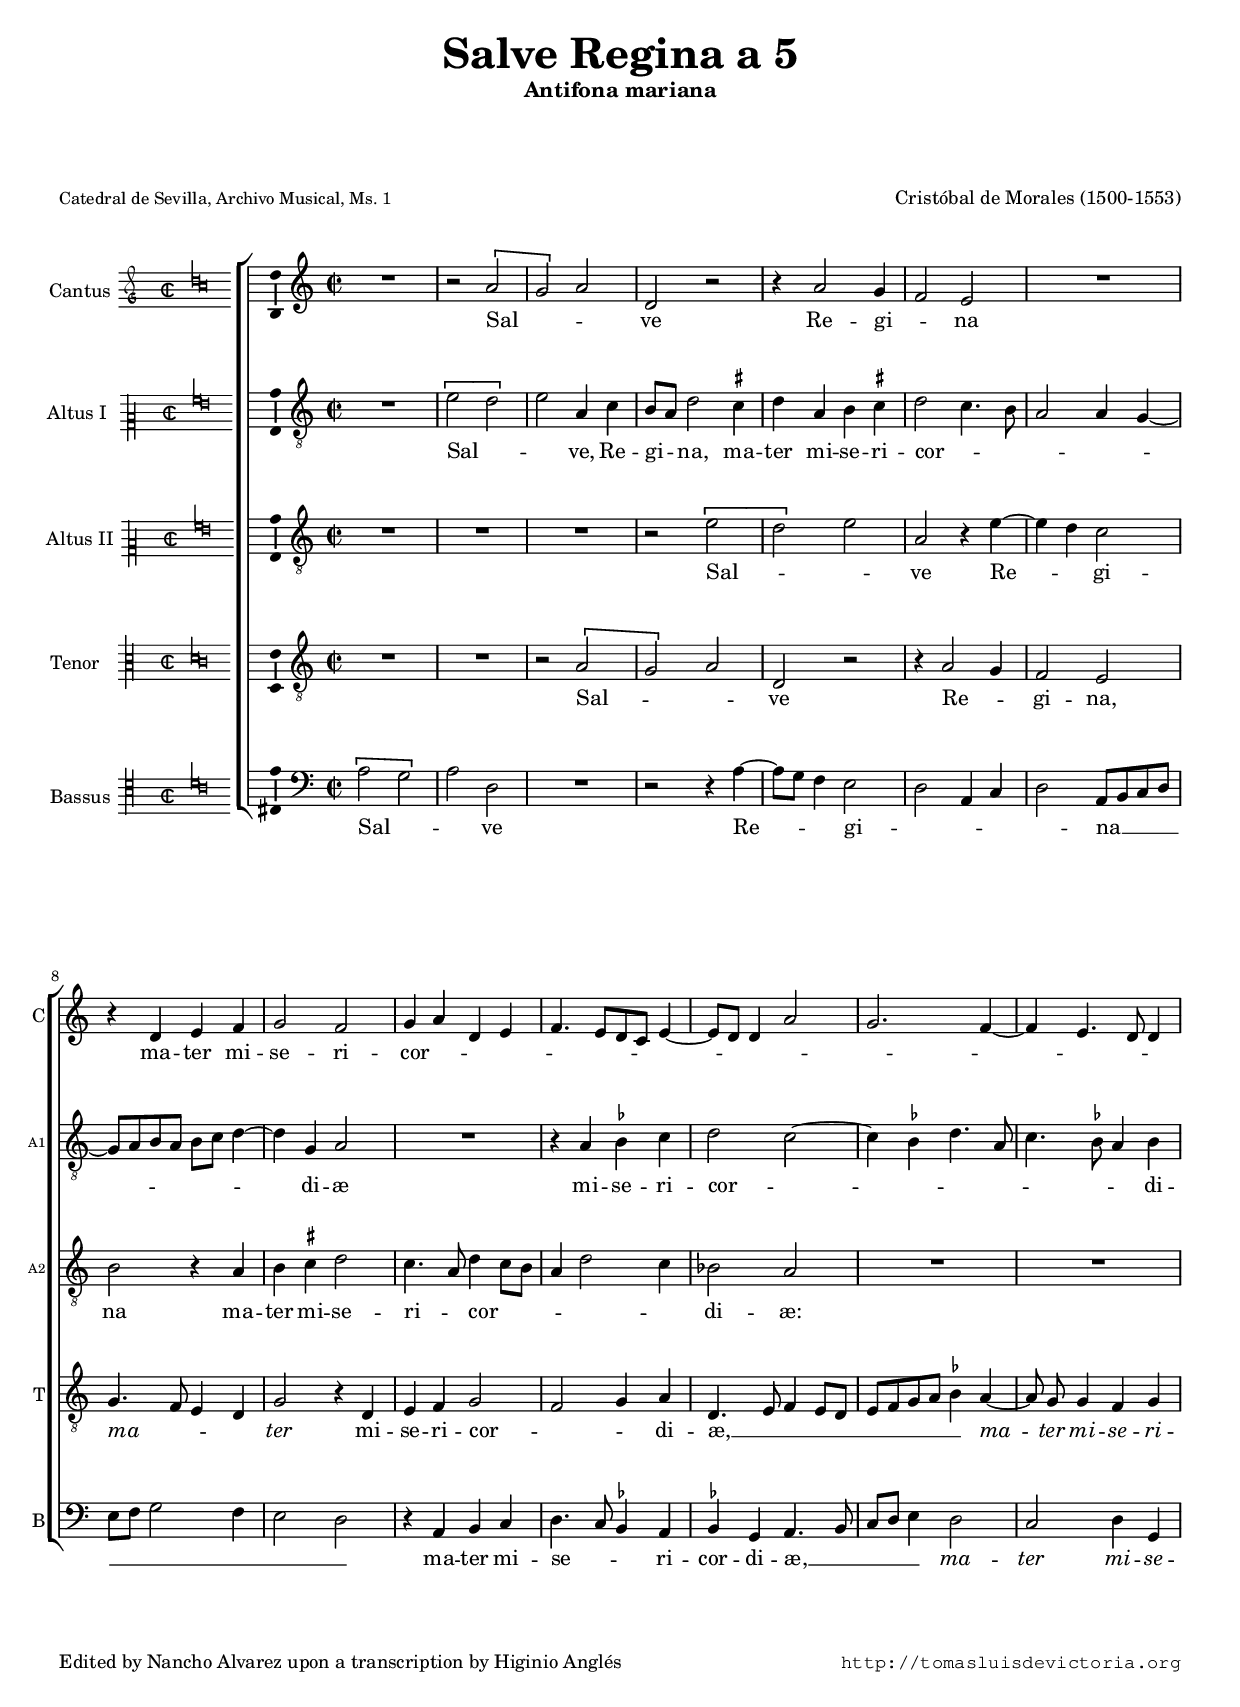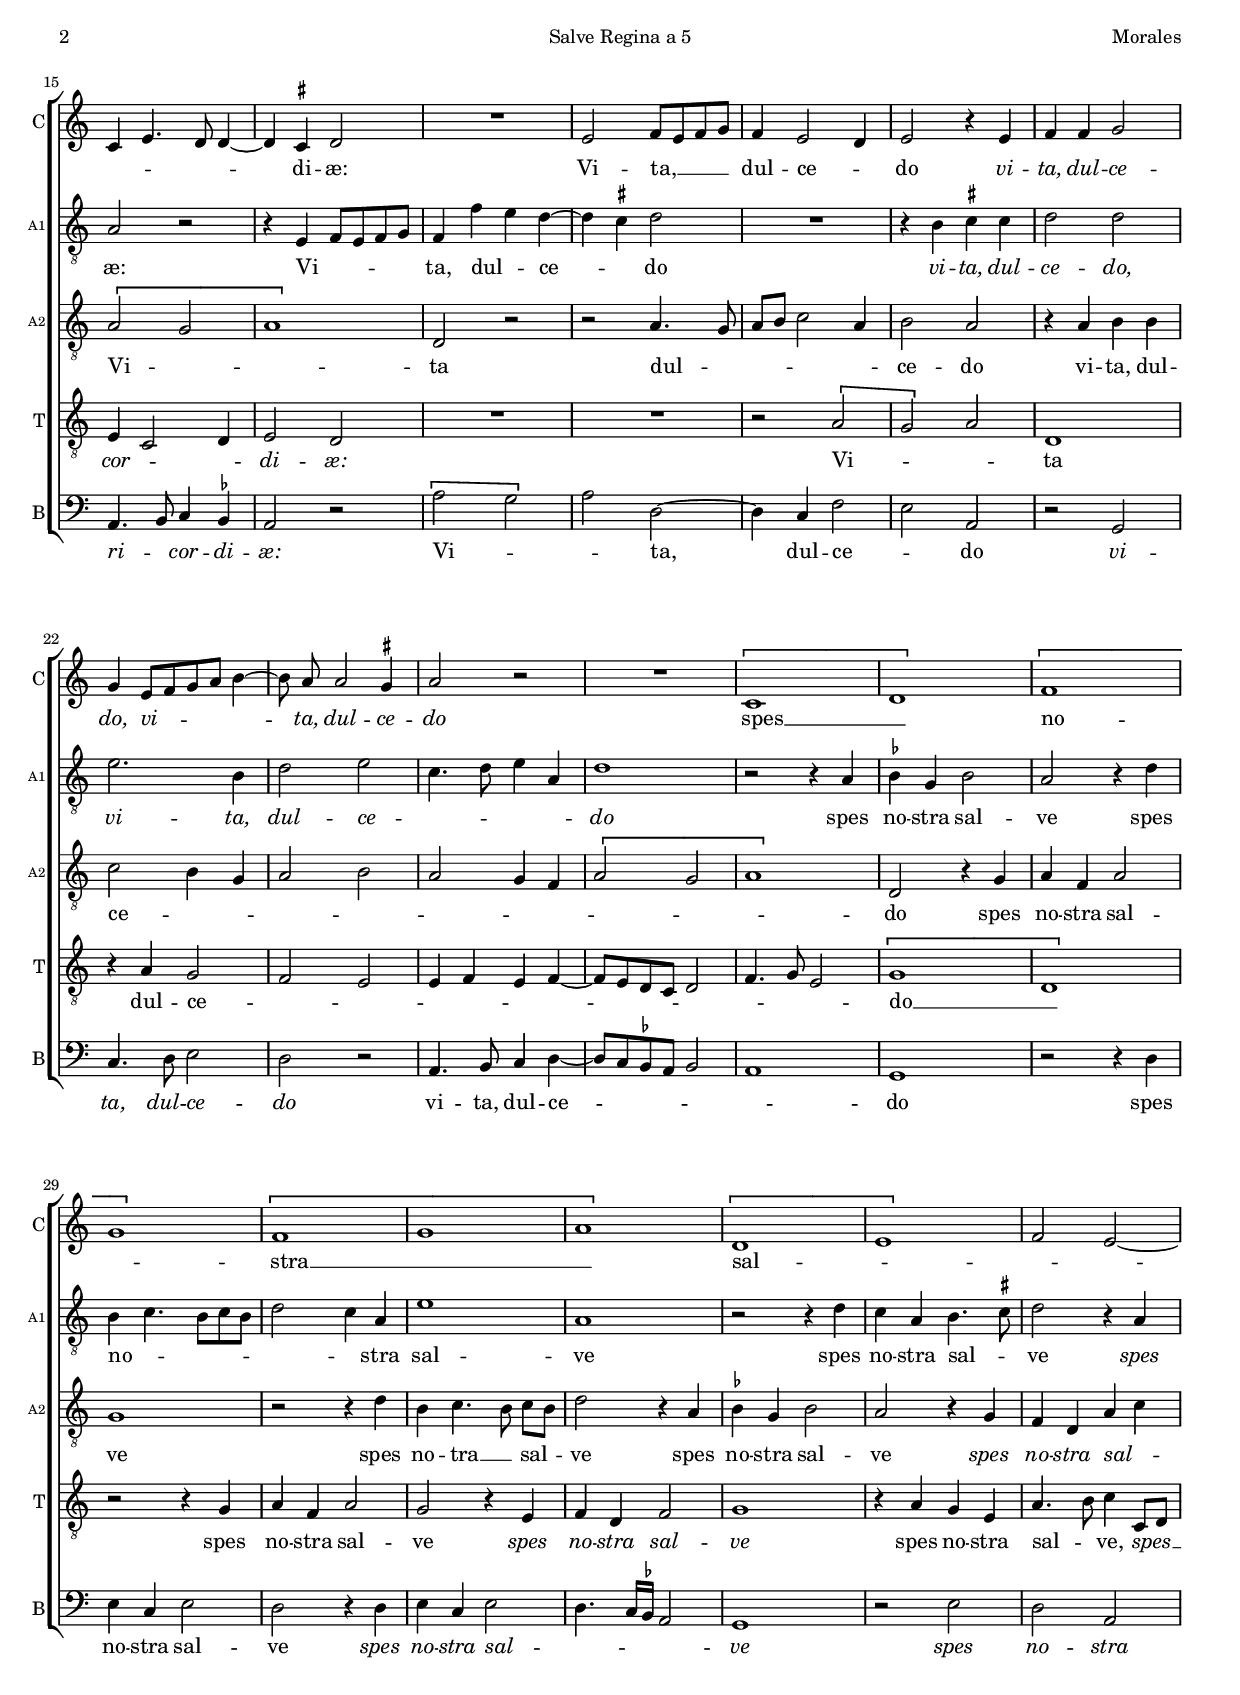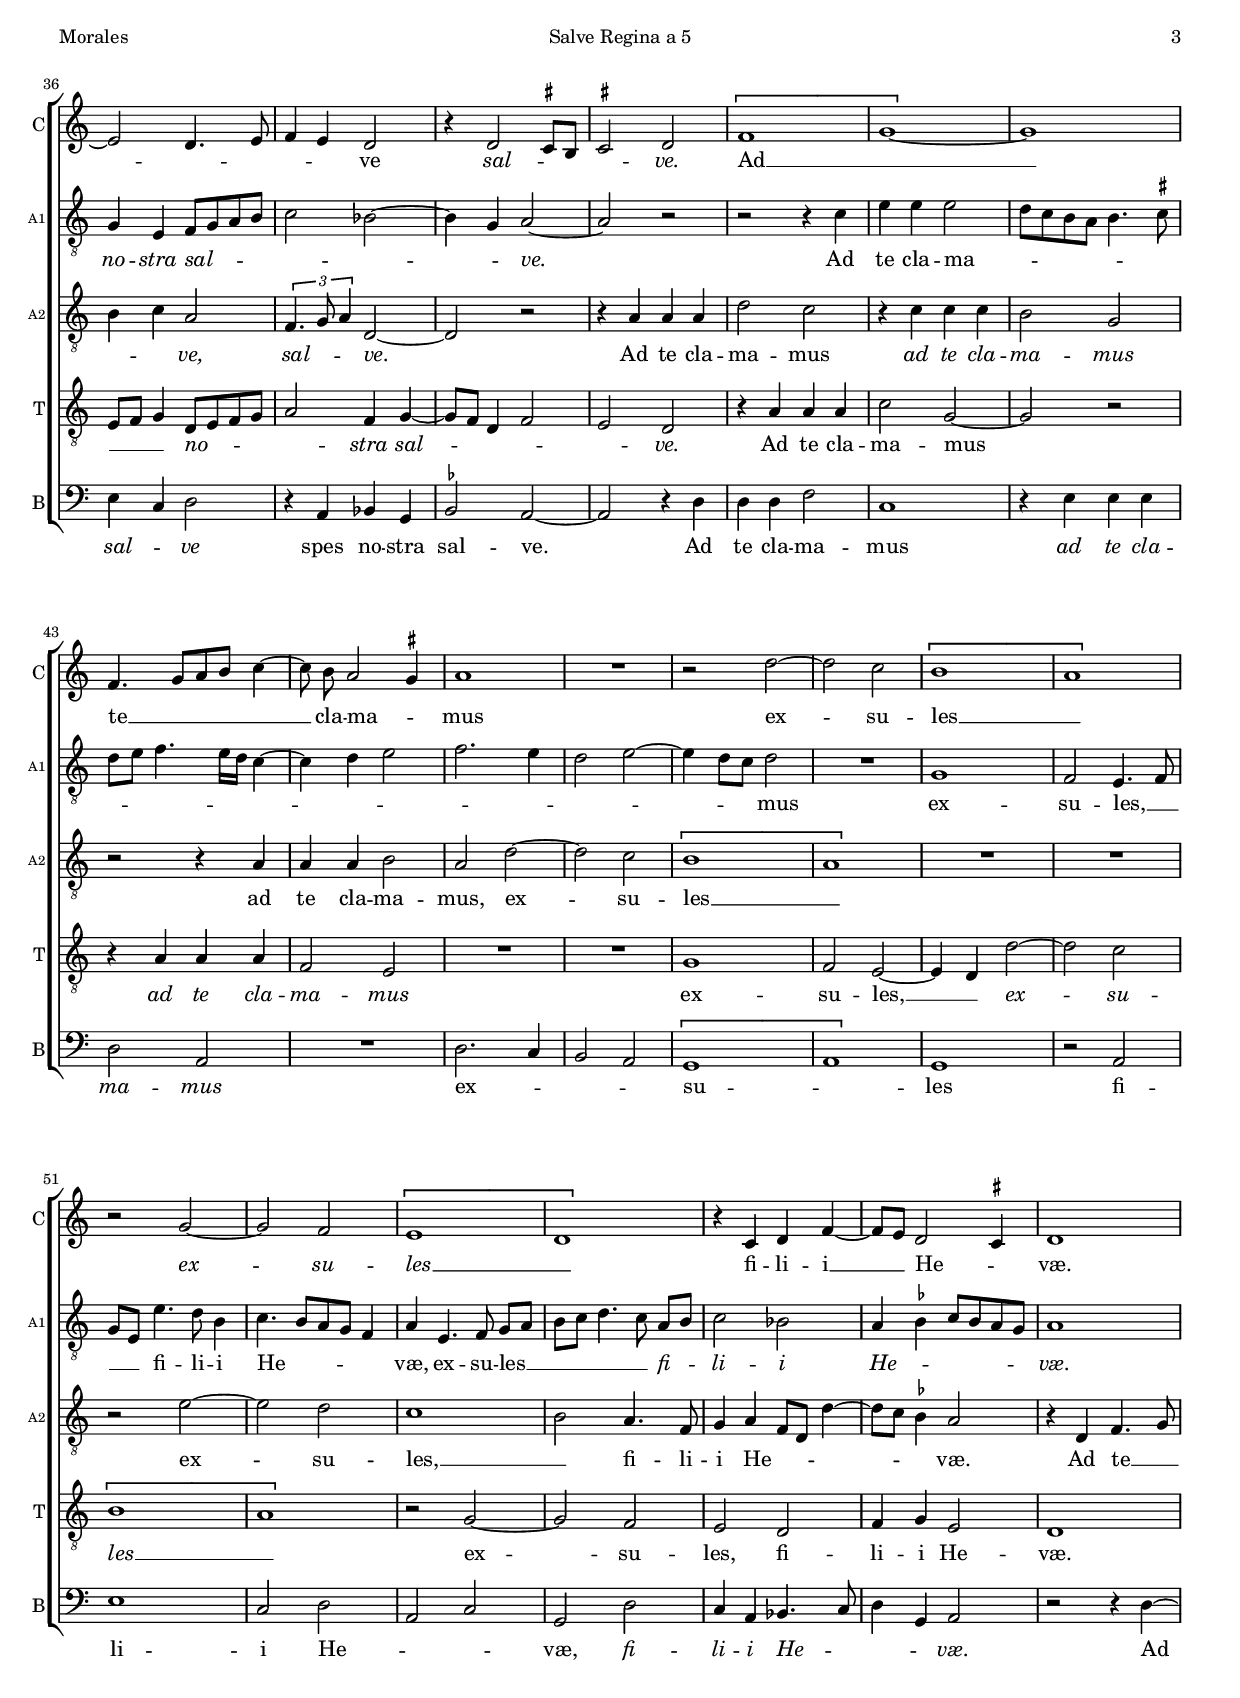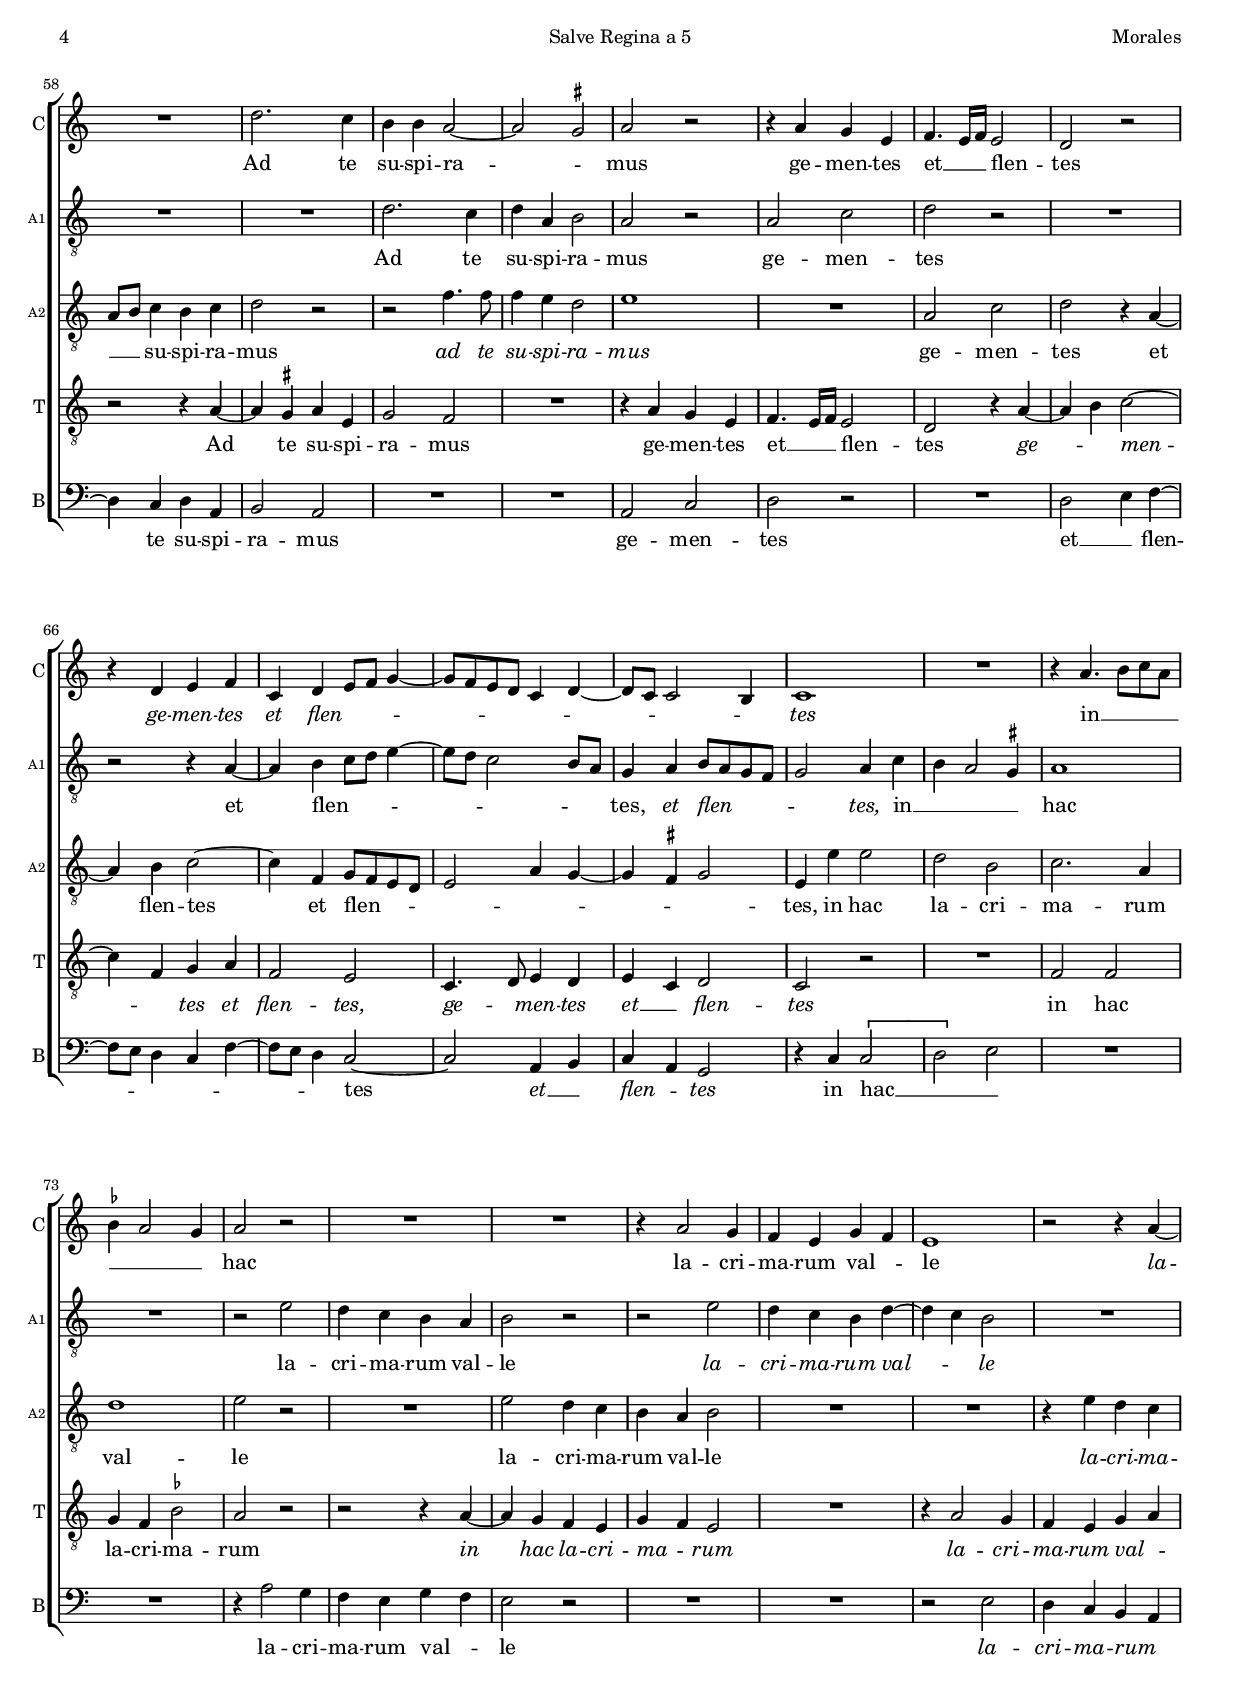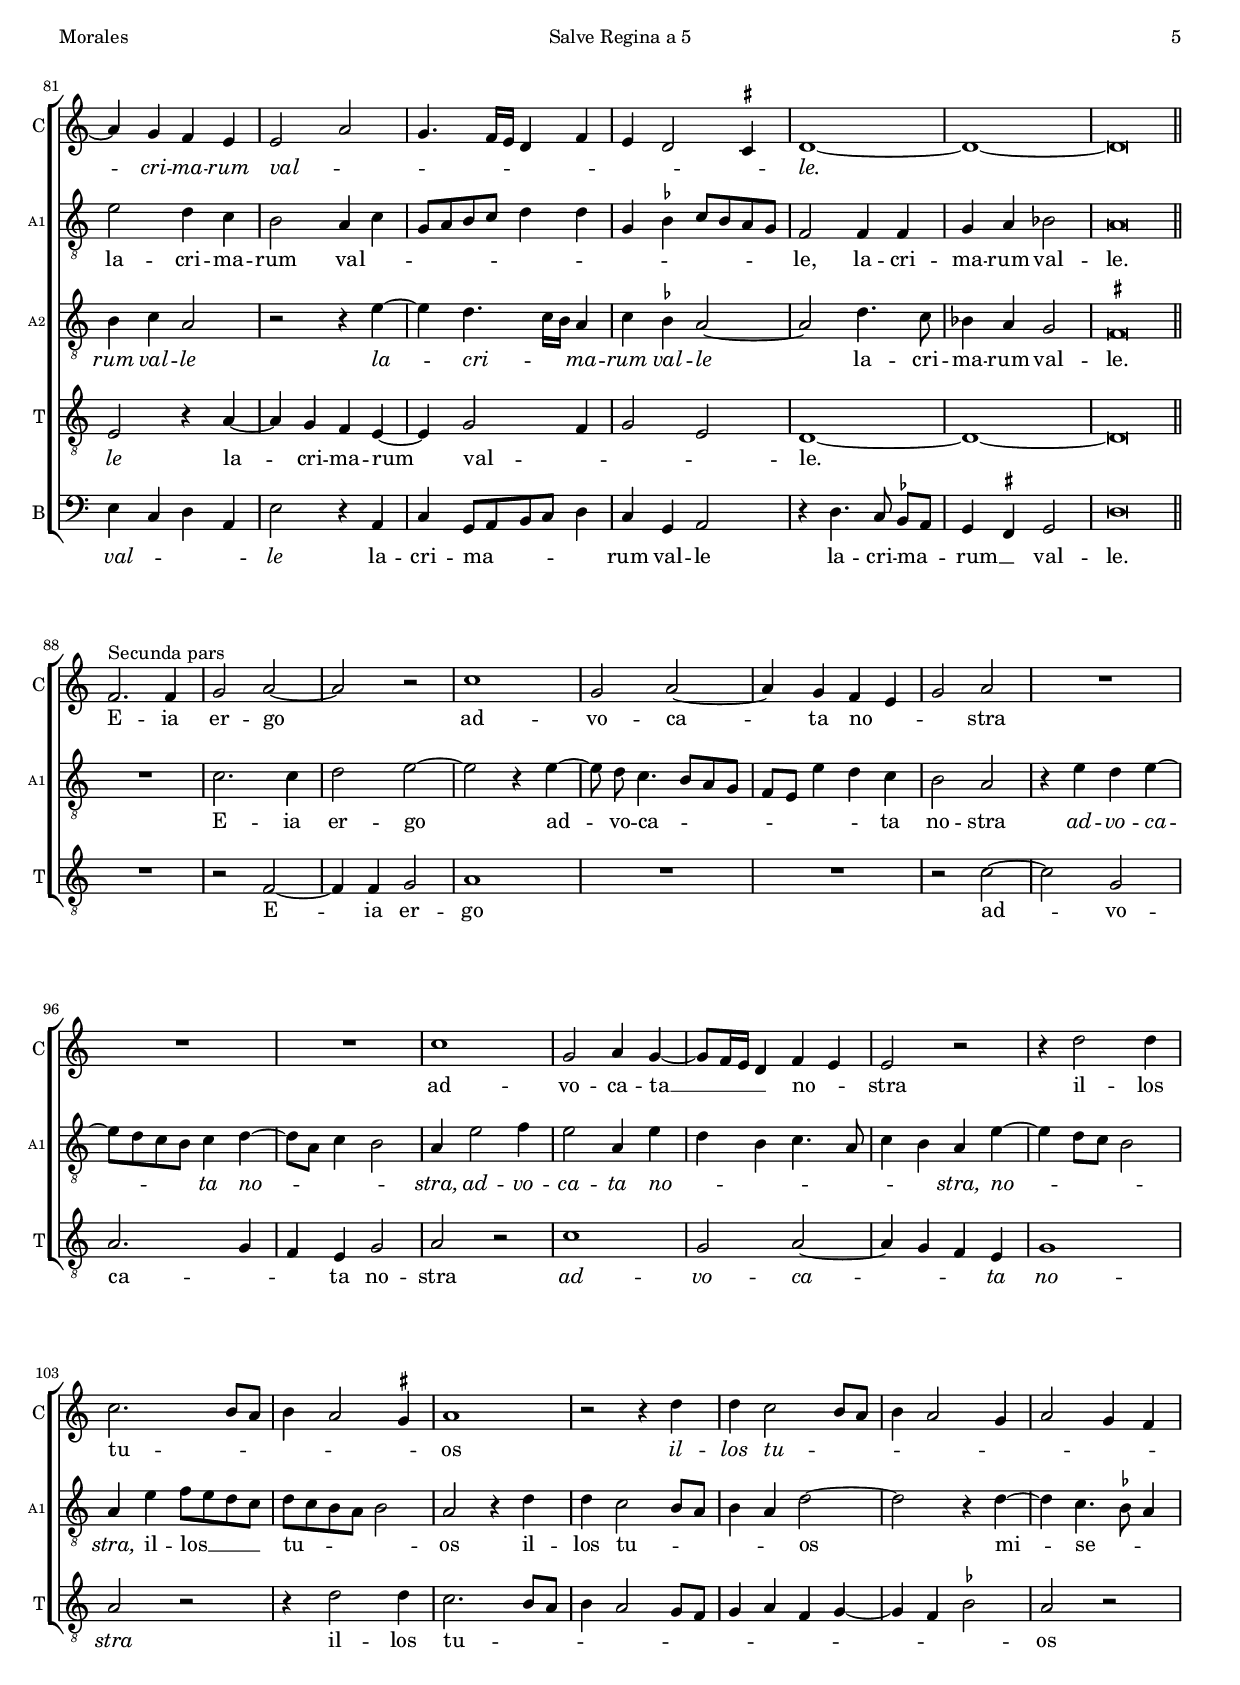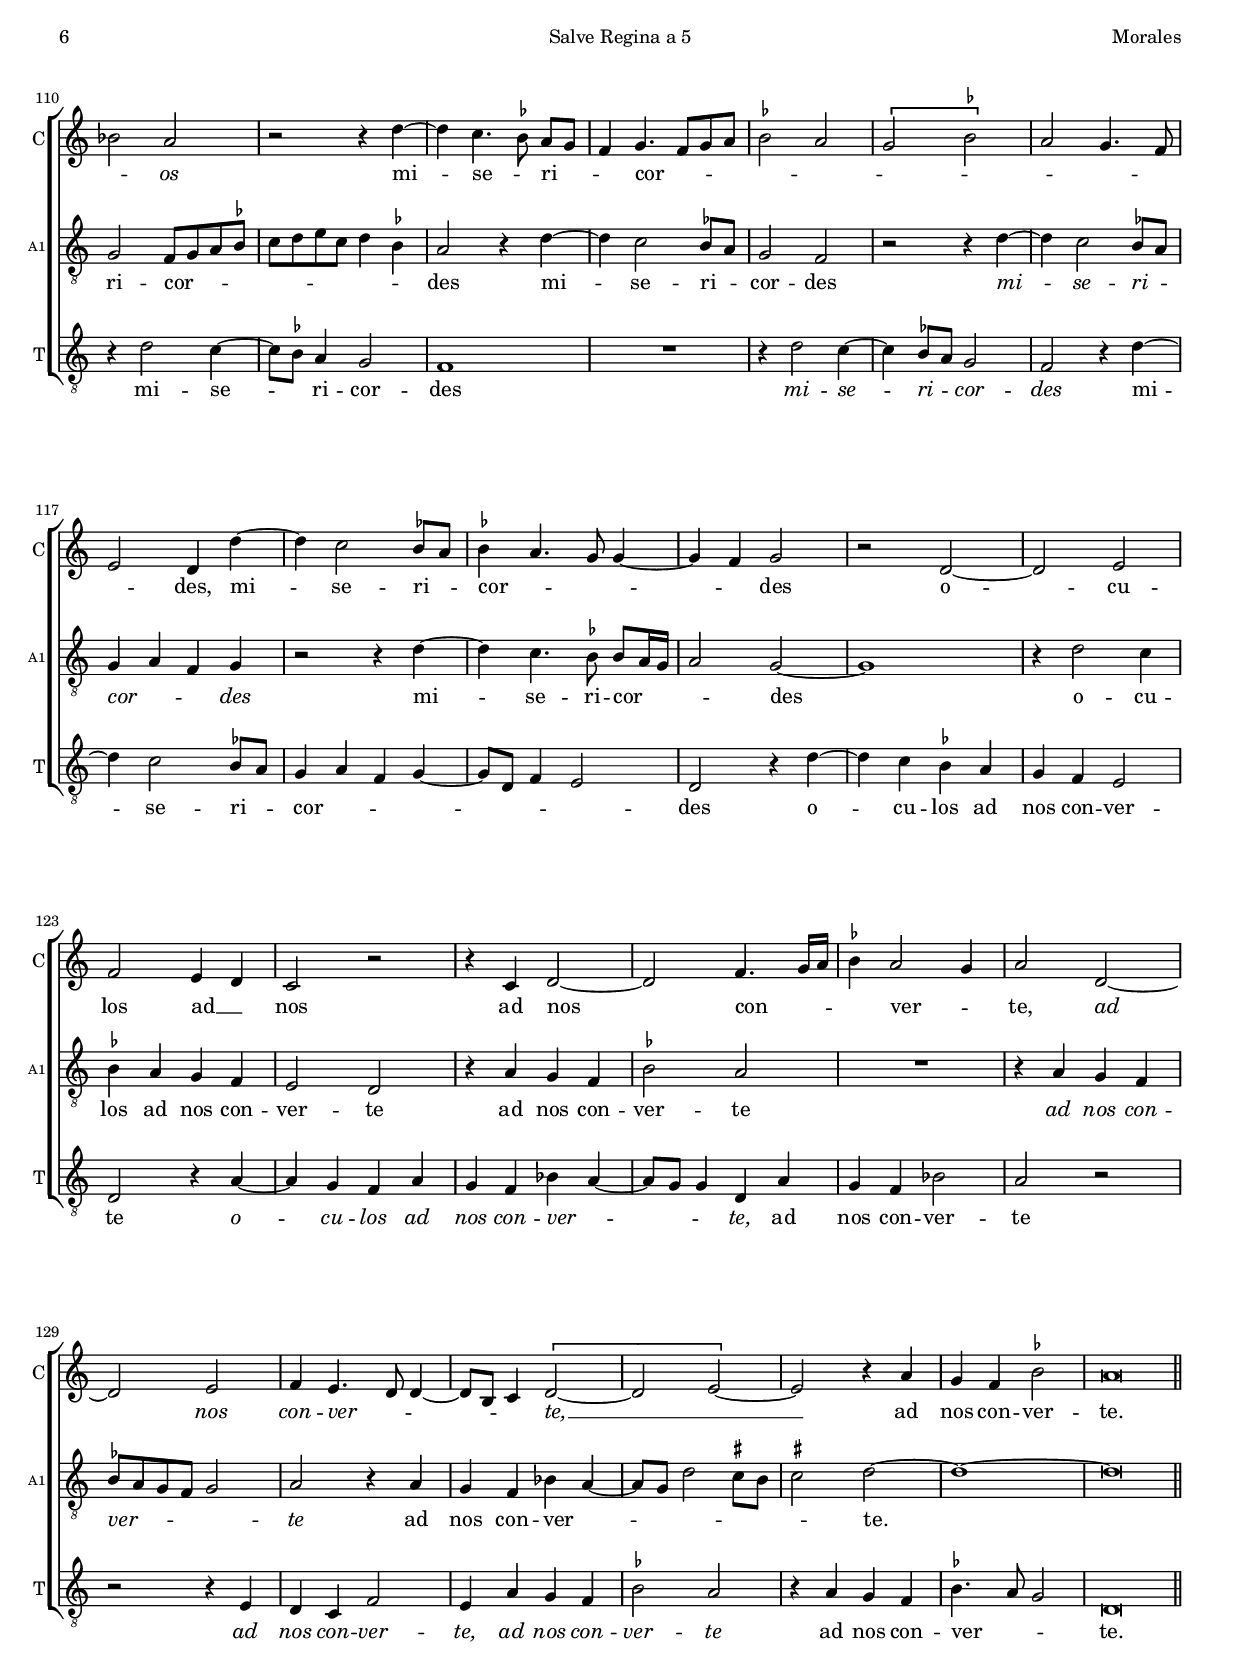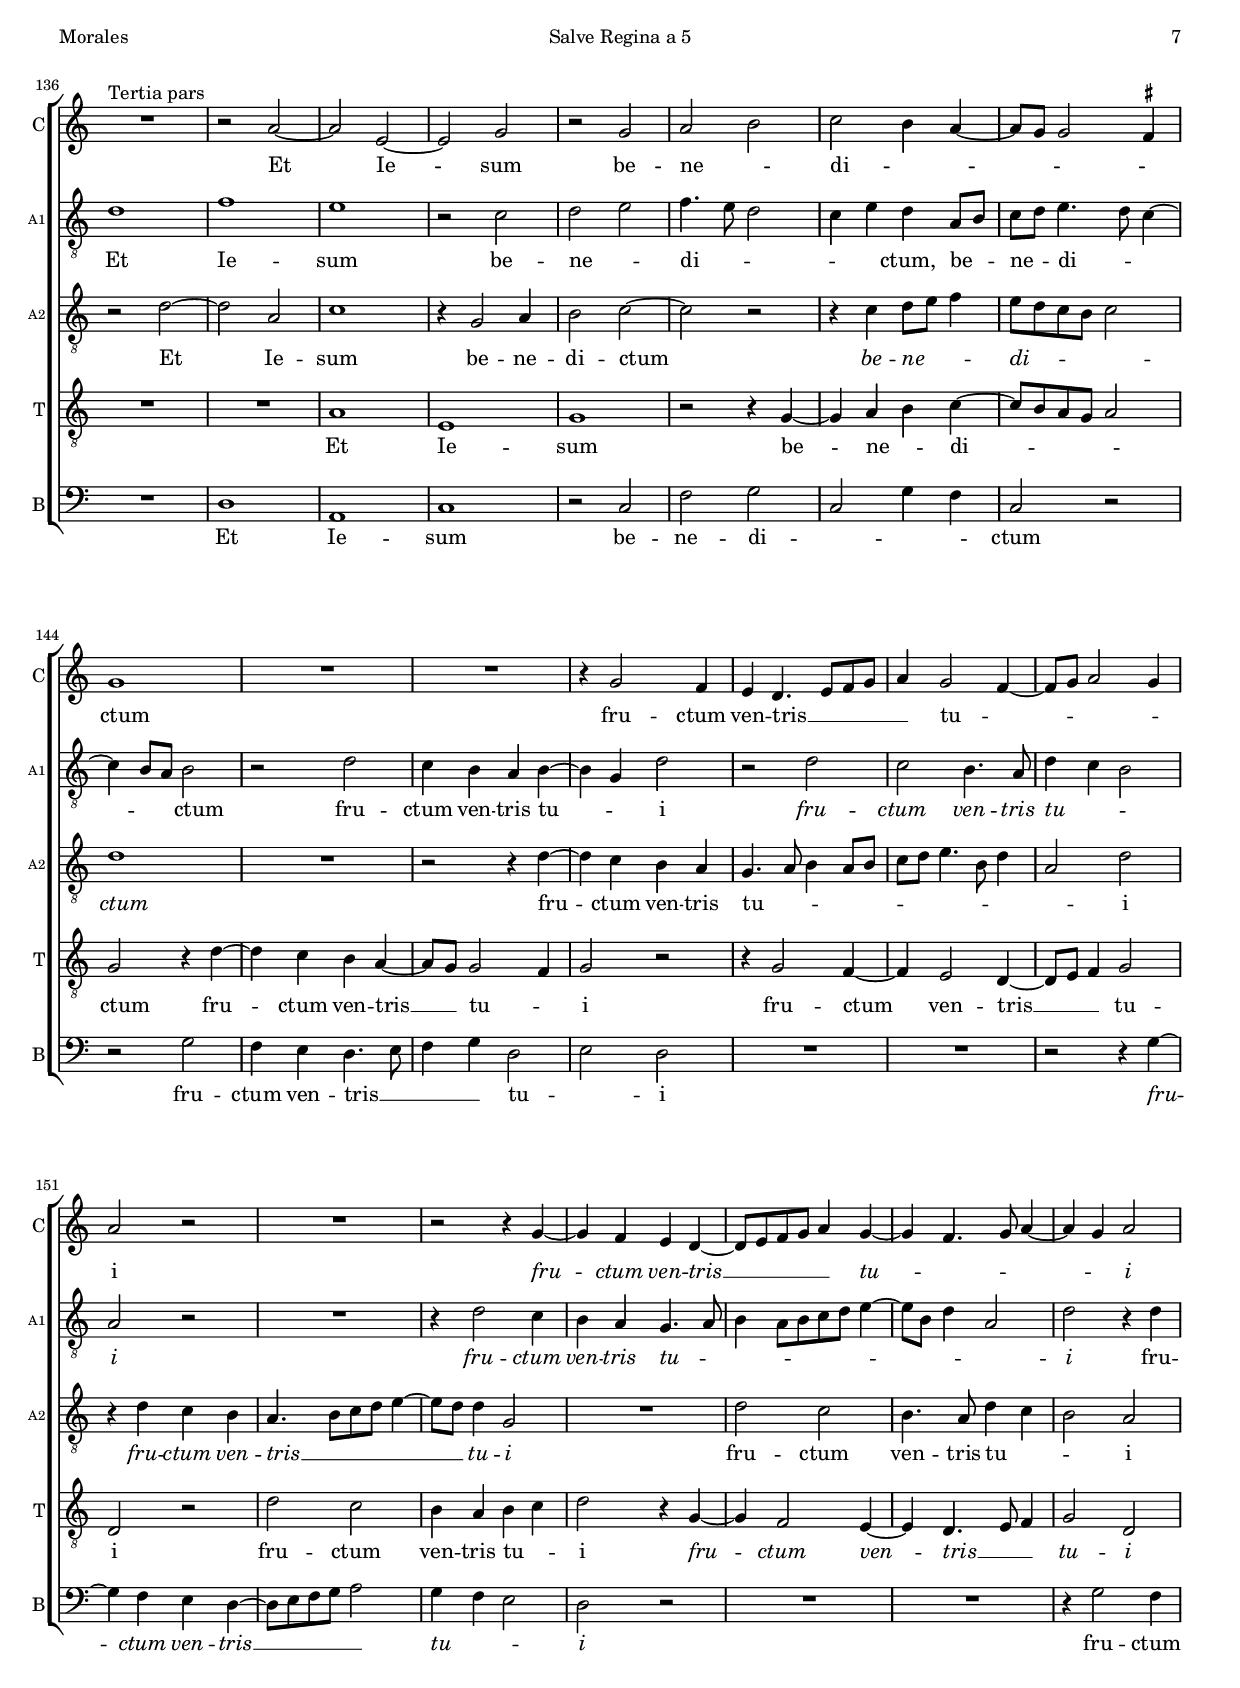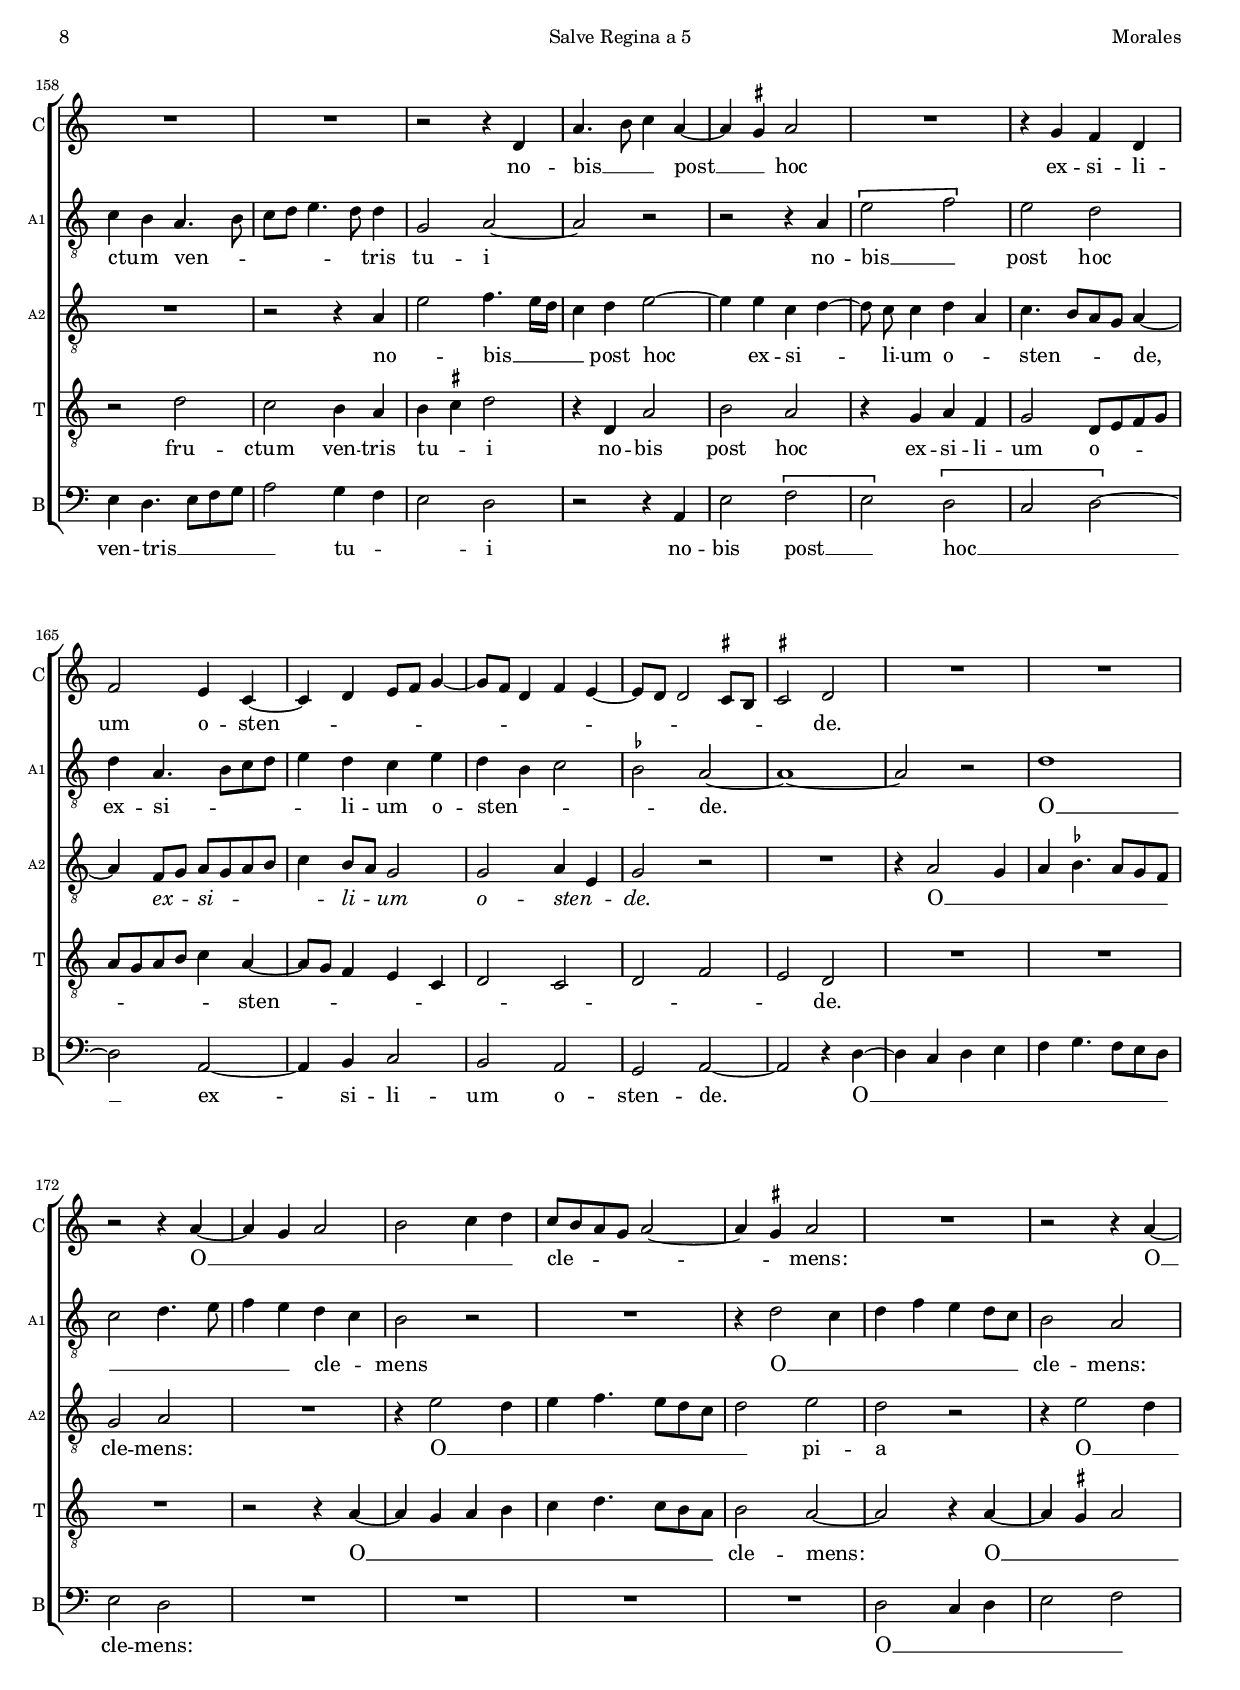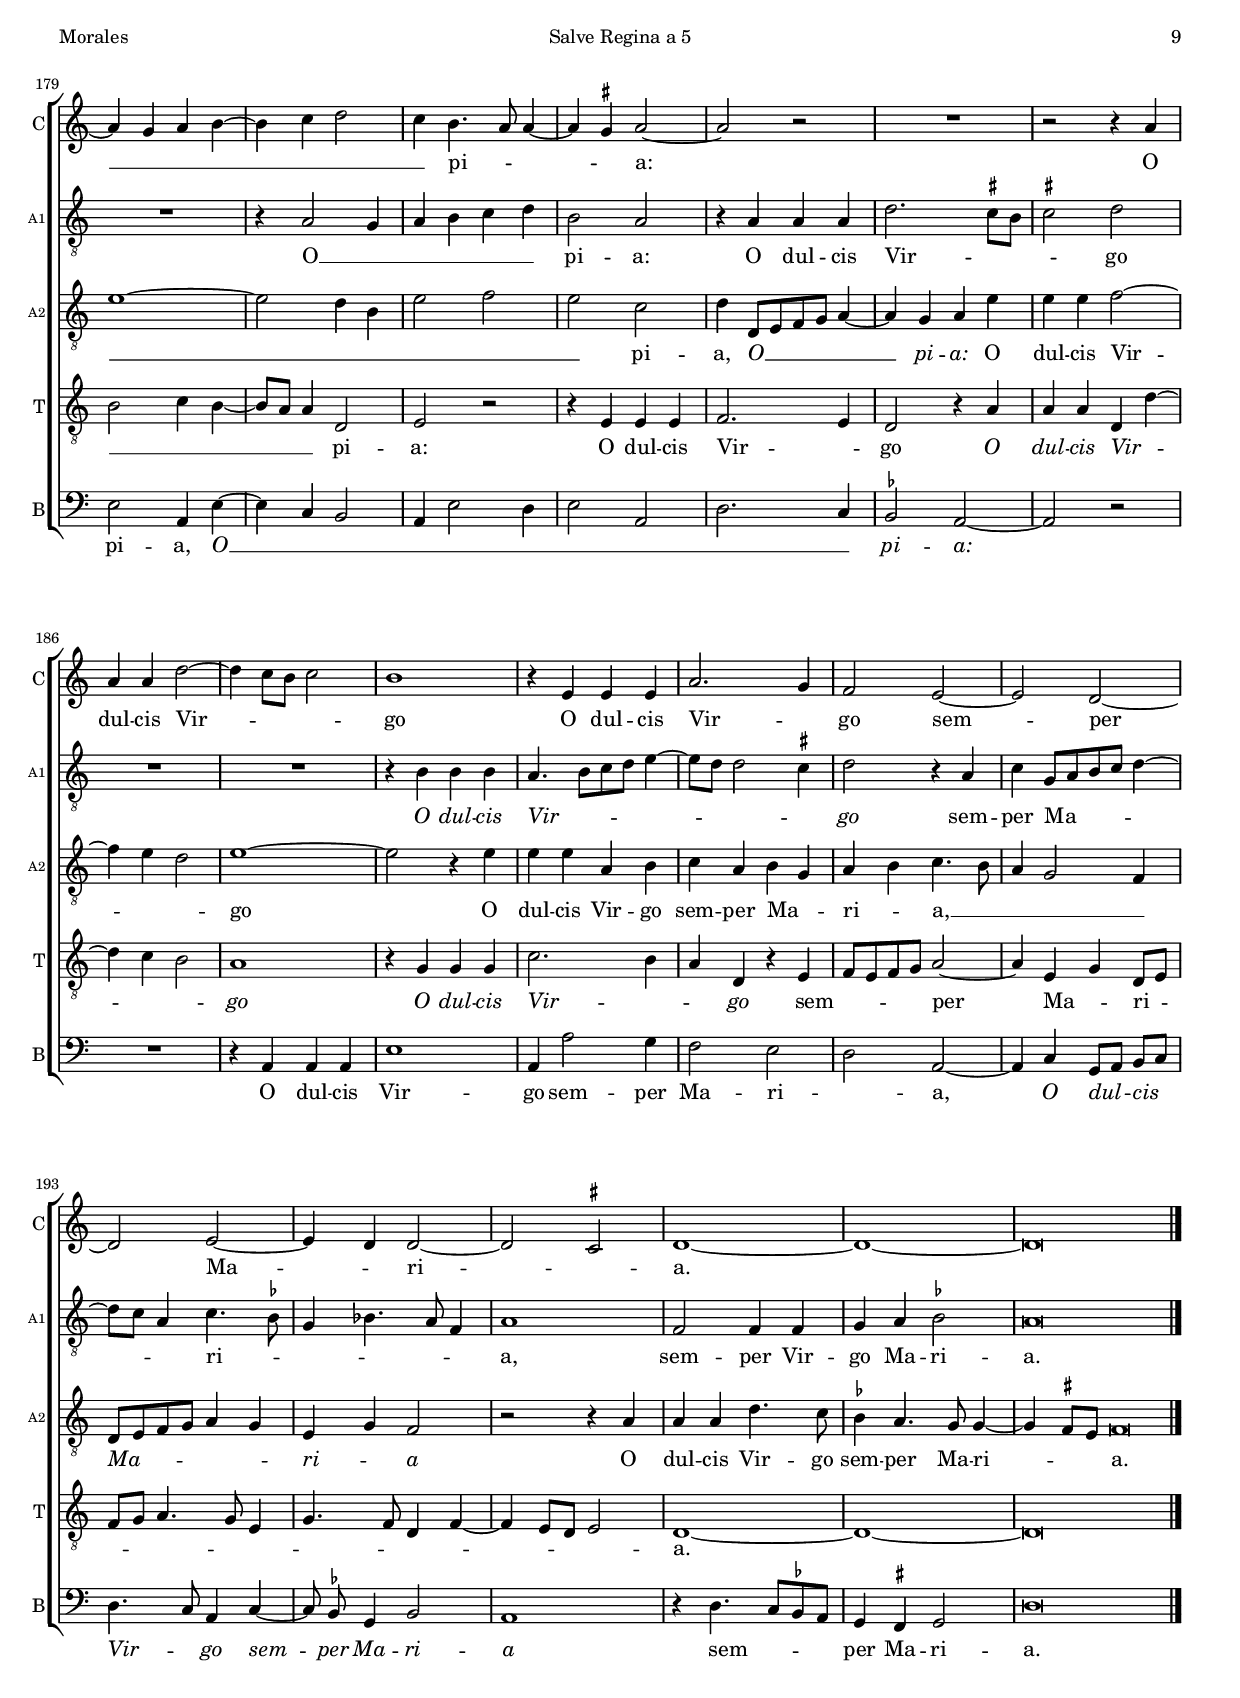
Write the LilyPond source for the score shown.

\version "2.22.0"

#(set-default-paper-size "a4")
#(set-global-staff-size 16.4)
#(ly:set-option 'point-and-click #f)
%mobile -s14.0 -i3.2 -m5

italicas=\override LyricText.font-shape = #'italic
rectas=\override LyricText.font-shape = #'upright
ss=\once \set suggestAccidentals = ##t
incipitwidth = 19
mtempo={\tempo 4 = 100}
mtempob={\tempo 4 = 50}
mt=#(define-music-function (offset) (number?) ; move lyric text
      #{ \once \override LyricText.X-offset = -$offset #})

htitle="Salve Regina a 5"
hcomposer="Morales"

\header {
	title=\markup{\vspace #3 \fontsize #3 "Salve Regina a 5"}
	subtitle="Antifona mariana"
	subsubtitle=\markup{\null \vspace #3 }
	composer="Cristóbal de Morales (1500-1553)"
        pdfauthor=\composer
	poet=\markup{\smaller "Catedral de Sevilla, Archivo Musical, Ms. 1"} % Toledo, libros de polifonia 17; Capp. Sistina 17
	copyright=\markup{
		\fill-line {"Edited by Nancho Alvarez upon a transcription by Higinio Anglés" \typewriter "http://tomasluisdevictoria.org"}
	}
%	tagline=""
}


global={\key f \major \time 2/2  \skip 1*87 \bar "||" \break
					\skip 1*48 \bar "||" \break 
					\skip 1*63 \bar "|."
}

cantus=\relative c'' {
	R1*4/4
	r2 \[d
	c\] d
	g, r
%5
	r4 d'2 c4
	bes2 a
	R1*4/4
	r4 g a bes
	c2 bes
%10
	c4 d g, a
	bes4.  a8[ g f] a4 ~
	a8 g g4 d'2
	c2. bes4 ~
	bes a4. g8 g4
%15
	f a4. g8 g4 ~
	g \ss fis g2
	R1*4/4
	a2 bes8 a bes c
	bes4 a2 g4
%20
	a2 r4 a
	bes bes c2
	c4  a8[ bes c d] e4 ~
	e8 \noBeam d d2 \ss cis4
	d2 r
%25
	R1*4/4
	\[f,1
	g\]
	\[bes
	c\]
%30
	\[bes
	c
	d\]
	\[g,
	a\]
%35
	bes2 a ~
	a g4. a8
	bes4 a g2
	r4 g2 \ss fis8 e
	\ss fis2 g
%40
	\[bes1
	c ~ \]
	c
	bes4.  c8[ d e] f4 ~
	f8 \noBeam e d2 \ss cis4
%45
	d1
	R1*4/4
	r2 g ~
	g f
	\[e1
%50
	d\]
	r2 c ~
	c bes
	\[a1
	g\]
%55
	r4 f g bes ~
	bes8 a g2 \ss fis4
	g1
	R1*4/4
	g'2. f4
%60
	e e d2 ~
	d \ss cis
	d r
	r4 d c a
	bes4. a16 bes a2
%65
	g r
	r4 g a bes
	f g a8 bes c4 ~
	c8 bes a g f4 g ~
	g8 f f2 e4
%70
	f1
	R1*4/4
	r4 d'4. e8 f d
	\ss es4 d2 c4
	d2 r
%75
	R1*4/4
	R1*4/4
	r4 d2 c4
	bes a c bes
	a1
%80
	r2 r4 d ~
	d c bes a
	a2 d
	c4. bes16 a g4 bes
	a g2 \ss fis4
%85
	g1 ~
	g ~
	g\breve*1/2
	s4*0^\markup{"Secunda pars"}
	bes2. bes4
	c2 d ~
%90
	d r
	f1
	c2 d ~
	d4 c bes a %\break
	c2 d 
%95
	R1*4/4
	R1*4/4
	R1*4/4
	f1
	c2 d4 c ~
%100
	c8 bes16 a g4 bes a
	a2 r
	r4 g'2 g4
	f2. e8 d
	e4 d2 \ss cis4
%105
	d1 %\break
	r2 r4 g 
	g f2 e8 d
	e4 d2 c4
	d2 c4 bes 
%110
	es2 d
	r r4 g ~ %\break
	g f4. \ss es8  d[ c] 
	bes4 c4. bes8 c d 
	\ss es2 d
%115
	\[c \ss es\]
	d c4. bes8
	a2 g4 g' ~
	g f2 \ss es8 d
	\ss es4 d4. c8 c4 ~
%120
	c bes c2
	r g ~
	g a
	bes a4 g %\break
	f2 r
%125
	r4 f g2 ~
	g bes4. c16 d
	\ss es4 d2 c4
	d2 g, ~
	g a
%130
	bes4 a4. g8 g4 ~
	g8 e f4 \[g2 ~
	g a ~ \]
	a r4 d
	c bes \ss es2
%135
	d\breve*1/2
	s4*0^\markup{"Tertia pars"}
	R1
	r2 d ~
	d a ~
	a c
%140
	r c
	d e
	f e4 d ~
	d8 c c2 \ss b4
	c1
%145
	R1*4/4
	R1*4/4
	r4 c2 bes4
	a g4. a8 bes c
	d4 c2 bes4 ~
%150
	bes8 c d2 c4
	d2 r
	R1*4/4
	r2 r4 c ~
	c bes a g ~
%155
	g8 a bes c d4 c ~ %\break
	c bes4. c8 d4 ~
	d c d2
	R1*4/4
	R1*4/4
%160
	r2 r4 g,
	d'4. e8 f4 d ~ 
	d \ss cis d2
	R1*4/4
	r4 c bes g
%165
	bes2 a4 f ~
	f g a8 bes c4 ~
	c8 bes g4 bes a ~
	a8 g g2 \ss fis8 e
	\ss fis2 g
%170
	R1*4/4
	R1*4/4
	r2 r4 d' ~
	d c d2
	e f4 g
%175
	f8 e d c d2 ~
	d4 \ss cis d2
	R1*4/4
	r2 r4 d ~
	d c d e ~
%180
	e f g2 
	f4 e4. d8 d4 ~
	d \ss cis d2 ~
	d r
	R1*4/4
%185
	r2 r4 d
	d d g2 ~
	g4 f8 e f2
	e1
	r4 a, a a
%190
	d2. c4
	bes2 a ~
	a g ~
	g a ~
	a4 g g2 ~
%195
	g \ss fis
	g1 ~
	g ~
	g\breve*1/2
}

altus=\relative c'' {
	R1*4/4
	\[a2 g\]
	a d,4 f
	e8 d g2 \ss fis4
%5
	g d e \ss fis
	g2 f4. e8
	d2 d4 c ~
	c8 d e d e f g4 ~
	g c, d2
%10
	R1*4/4
	r4 d \ss es f
	g2 f ~
	f4 \ss es g4. d8
	f4. \ss es8 d4 es
%15
	d2 r
	r4 a bes8 a bes c
	bes4 bes' a g ~
	g \ss fis g2
	R1*4/4
%20
	r4 e \ss fis fis
	g2 g
	a2. e4
	g2 a
	f4. g8 a4 d,
%25
	g1
	r2 r4 d
	\ss es c es2
	d r4 g
	e f4. e8 f e
%30
	g2 f4 d
	a'1
	d,
	r2 r4 g
	f d e4. \ss fis8
%35
	g2 r4 d
	c a bes8 c d e
	f2 es ~
	es4 c d2 ~
	d r
%40
	r r4 f
	a a a2
	g8 f e d e4. \ss fis8
	g a bes4. a16 g f4 ~
	f g a2
%45
	bes2. a4
	g2 a ~
	a4 g8 f g2
	R1*4/4
	c,1
%50
	bes2 a4. bes8
	c a a'4. g8 e4
	f4.  e8[ d c] bes4
	d a4. bes8  c[ d]
	e f g4. f8  d[ e]
%55
	f2 es
	d4 \ss es f8 es d c
	d1
	R1*4/4
	R1*4/4
%60
	g2. f4
	g d e2
	d r
	d f
	g r
%65
	R1*4/4
	r2 r4 d ~
	d e f8 g a4 ~
	a8 g f2 e8 d
	c4 d e8 d c bes
%70
	c2 d4 f
	e d2 \ss cis4
	d1
	R1*4/4
	r2 a'
%75
	g4 f e d
	e2 r
	r a
	g4 f e g ~
	g f e2
%80
	R1*4/4
	a2 g4 f
	e2 d4 f
	c8 d e f g4 g
	c, \ss es f8 es d c
%85
	bes2 bes4 bes
	c d es2
	d\breve*1/2
	R1*4/4
	f2. f4
%90
	g2 a ~
	a r4 a ~
	a8 \noBeam g f4.  e8[ d c]
	bes a a'4 g f
	e2 d
%95
	r4 a' g a ~
	a8 g f e f4 g ~
	g8 d f4 e2
	d4 a'2 bes4
	a2 d,4 a'
%100
	g e f4. d8
	f4 e d a' ~
	a g8 f e2
	d4 a' bes8 a g f
	g f e d e2
%105
	d r4 g
	g f2 e8 d
	e4 d g2 ~
	g r4 g ~
	g f4. \ss es8 d4
%110
	c2 bes8 c d \ss es
	f g a f g4 \ss es
	d2 r4 g ~
	g f2 \ss es8 d
	c2 bes
%115
	r r4 g' ~
	g f2 \ss es8 d
	c4 d bes c
	r2 r4 g' ~
	g f4. \ss es8  es[ d16 c]
%120
	d2 c ~
	c1
	r4 g'2 f4
	\ss es d c bes
	a2 g
%125
	r4 d' c bes
	\ss es2 d
	R1*4/4
	r4 d c bes
	\ss es8 d c bes c2
%130
	d r4 d
	c bes es d ~
	d8 c g'2 \ss fis8 e
	\ss fis2 g ~
	g1 ~
%135
	g\breve*1/2
	g1
	bes
	a
	r2 f
%140
	g a
	bes4. a8 g2
	f4 a g d8 e
	f g a4. g8 f4 ~
	f e8 d e2
%145
	r g
	f4 e d e ~
	e c g'2
	r g
	f e4. d8
%150
	g4 f e2
	d r
	R1*4/4
	r4 g2 f4
	e d c4. d8
%155
	e4  d8[ e f g] a4 ~
	a8 e g4 d2
	g r4 g
	f e d4. e8
	f g a4. g8 g4
%160
	c,2 d ~
	d r
	r r4 d
	\[a'2 bes\]
	a g
%165
	g4 d4. e8 f g
	a4 g f a
	g e f2
	\ss es d ~
	d1 ~
%170
	d2 r
	g1
	f2 g4. a8
	bes4 a g f
	e2 r
%175
	R1*4/4
	r4 g2 f4
	g bes a g8 f
	e2 d
	R1*4/4
%180
	r4 d2 c4
	d e f g
	e2 d
	r4 d d d
	g2. \ss fis8 e
%185
	\ss fis2 g
	R1*4/4
	R1*4/4
	r4 e e e
	d4.  e8[ f g] a4 ~
%190
	a8 g g2 \ss fis4
	g2 r4 d
	f  c8[ d e f] g4 ~
	g8 f d4 f4. \ss es8
	c4 es4. d8 bes4
%195
	d1
	bes2 bes4 bes
	c d \ss es2
	d\breve*1/2
}

altusdos=\relative c'' {
	R1*4/4
	R1*4/4
	R1*4/4
	r2 \[a
%5
	g\] a
	d, r4 a' ~
	a g f2
	e r4 d
	e \ss fis g2
%10
	f4. d8 g4 f8 e
	d4 g2 f4
	es2 d
	R1*4/4
	R1*4/4
%15
	\[d2 c
	d1\]
	g,2 r
	r d'4. c8
	d e f2 d4
%20
	e2 d
	r4 d e e
	f2 e4 c
	d2 e
	d c4 bes
%25
	\[d2 c
	d1\]
	g,2 r4 c
	d bes d2
	c1
%30
	r2 r4 g'
	e f4. e8  f[ e]
	g2 r4 d
	\ss es c es2
	d r4 c
%35
	bes g d' f
	e f d2
	\tupletUp \times 2/3{bes4. c8 d4} g,2 ~
	g r
	r4 d' d d
%40
	g2 f
	r4 f f f
	e2 c
	r r4 d
	d d e2
%45
	d g ~
	g f
	\[e1
	d\]
	R1*4/4
%50
	R1*4/4
	r2 a' ~
	a g
	f1
	e2 d4. bes8
%55
	c4 d bes8 g g'4 ~
	g8 f \ss es4 d2
	r4 g, bes4. c8
	d e f4 e f
	g2 r
%60
	r bes4. bes8
	bes4 a g2
	a1
	R1*4/4
	d,2 f
%65
	g r4 d ~
	d e f2 ~
	f4 bes, c8 bes a g
	a2 d4 c ~
	c \ss b c2
%70
	a4 a' a2
	g e
	f2. d4
	g1
	a2 r
%75
	R1*4/4
	a2 g4 f
	e d e2
	R1*4/4
	R1*4/4
%80
	r4 a g f
	e f d2
	r r4 a' ~
	a g4. f16 e d4
	f \ss es d2 ~
%85
	d g4. f8
	es4 d c2
	\ss b\breve*1/2
	R1*4/4
	R1*4/4
%90
	R1*4/4
	R1*4/4
	R1*4/4
	R1*4/4
	R1*4/4
%95
	R1*4/4
	R1*4/4
	R1*4/4
	R1*4/4
	R1*4/4
%100
	R1*4/4
	R1*4/4
	R1*4/4
	R1*4/4
	R1*4/4
%105
	R1*4/4
	R1*4/4
	R1*4/4
	R1*4/4
	R1*4/4
%110
	R1*4/4
	R1*4/4
	R1*4/4
	R1*4/4
	R1*4/4
%115
	R1*4/4
	R1*4/4
	R1*4/4
	R1*4/4
	R1*4/4
%120
	R1*4/4
	R1*4/4
	R1*4/4
	R1*4/4
	R1*4/4
%125
	R1*4/4
	R1*4/4
	R1*4/4
	R1*4/4
	R1*4/4
%130
	R1*4/4
	R1*4/4
	R1*4/4
	R1*4/4
	R1*4/4
%135
	R1*4/4
	r2 g' ~
	g d
	f1
	r4 c2 d4
%140
	e2 f ~
	f r
	r4 f g8 a bes4
	a8 g f e f2
	g1
%145
	R1*4/4
	r2 r4 g ~
	g f e d
	c4. d8 e4 d8 e
	f g a4. e8 g4
%150
	d2 g
	r4 g f e
	d4.  e8[ f g] a4 ~
	a8 g g4 c,2
	R1*4/4
%155
	g'2 f
	e4. d8 g4 f
	e2 d
	R1*4/4
	r2 r4 d
%160
	a'2 bes4. a16 g
	f4 g a2 ~
	a4 a f g ~
	g8 \noBeam f f4 g d
	f4.  e8[ d c] d4 ~
%165
	d bes8 c d c d e
	f4 e8 d c2
	c d4 a
	c2 r
	R1*4/4
%170
	r4 d2 c4
	d \ss es4. d8 c bes
	c2 d
	R1*4/4
	r4 a'2 g4
%175
	a bes4. a8 g f
	g2 a
	g r
	r4 a2 g4
	a1 ~
%180
	a2 g4 e
	a2 bes
	a f
	g4  g,8[ a bes c] d4 ~
	d c d a'
%185
	a a bes2 ~
	bes4 a g2
	a1 ~
	a2 r4 a
	a a d, e
%190
	f d e c
	d e f4. e8
	d4 c2 bes4
	g8 a bes c d4 c
	a c bes2
%195
	r r4 d
	d d g4. f8
	\ss es4 d4. c8 c4 ~
	c \ss b8 a \mtempob b\breve*1/4
}

tenor=\relative c' {
	R1*4/4
	R1*4/4
	r2 \[d
	c\] d
%5
	g, r
	r4 d'2 c4
	bes2 a
	c4. bes8 a4 g
	c2 r4 g
%10
	a bes c2
	bes c4 d
	g,4. a8 bes4 a8 g
	a bes c d \ss es4 d ~
	d8 \noBeam c c4 bes c
%15
	a f2 g4
	a2 g
	R1*4/4
	R1*4/4
	r2 \[d'
%20
	c\] d
	g,1
	r4 d' c2
	bes a
	a4 bes a bes ~
%25
	bes8 a g f g2
	bes4. c8 a2
	\[c1
	g\]
	r2 r4 c
%30
	d bes d2
	c r4 a
	bes g bes2
	c1
	r4 d c a
%35
	d4. e8 f4 f,8 g
	a bes c4 g8 a bes c
	d2 bes4 c ~
	c8 bes g4 bes2
	a g
%40
	r4 d' d d
	f2 c ~
	c r
	r4 d d d
	bes2 a
%45
	R1*4/4
	R1*4/4
	c1
	bes2 a ~
	a4 g g'2 ~
%50
	g f
	\[e1
	d\]
	r2 c ~
	c bes
%55
	a g
	bes4 c a2
	g1
	r2 r4 d' ~
	d \ss cis d a
%60
	c2 bes
	R1*4/4
	r4 d c a
	bes4. a16 bes a2
	g r4 d' ~
%65
	d e f2 ~
	f4 bes, c d
	bes2 a
	f4. g8 a4 g
	a f g2
%70
	f r
	R1*4/4
	bes2 bes
	c4 bes \ss es2
	d r
%75
	r r4 d ~
	d c bes a
	c bes a2
	R1*4/4
	r4 d2 c4
%80
	bes a c d
	a2 r4 d ~
	d c bes a ~
	a c2 bes4
	c2 a
%85
	g1 ~
	g ~
	g\breve*1/2
	R1*4/4
	r2 bes ~
%90
	bes4 bes c2
	d1
	R1*4/4
	R1*4/4
	r2 f ~
%95
	f c
	d2. c4
	bes a c2
	d r
	f1
%100
	c2 d ~
	d4 c bes a
	c1
	d2 r
	r4 g2 g4
%105
	f2. e8 d
	e4 d2 c8 bes
	c4 d bes c ~
	c bes \ss es2
	d r
%110
	r4 g2 f4 ~
	f8 \ss es d4 c2
	bes1
	R1*4/4
	r4 g'2 f4 ~
%115
	f \ss es8 d c2
	bes r4 g' ~
	g f2 \ss es8 d
	c4 d bes c ~
	c8 g bes4 a2
%120
	g r4 g' ~
	g f \ss es d
	c bes a2
	g r4 d' ~
	d c bes d
%125
	c bes es d ~
	d8 c c4 g d'
	c bes es2
	d r
	r r4 a
%130
	g f bes2
	a4 d c bes
	\ss es2 d
	r4 d c bes
	\ss es4. d8 c2
%135
	g\breve*1/2
	R1*4/4
	R1*4/4
	d'1
	a
%140
	c
	r2 r4 c ~
	c d e f ~
	f8 e d c d2
	c r4 g' ~
%145
	g f e d ~
	d8 c c2 bes4
	c2 r
	r4 c2 bes4 ~
	bes a2 g4 ~
%150
	g8 a bes4 c2
	g r
	g' f
	e4 d e f
	g2 r4 c, ~
%155
	c bes2 a4 ~
	a g4. a8 bes4
	c2 g
	r g'
	f e4 d
%160
	e \ss fis g2
	r4 g, d'2
	e d
	r4 c d bes
	c2 g8 a bes c
%165
	d c d e f4 d ~
	d8 c bes4 a f
	g2 f
	g bes
	a g
%170
	R1*4/4
	R1*4/4
	R1*4/4
	r2 r4 d' ~
	d c d e
%175
	f g4. f8 e d
	e2 d ~
	d r4 d ~
	d \ss cis d2
	e f4 e ~
%180
	e8 d d4 g,2
	a r
	r4 a a a
	bes2. a4
	g2 r4 d'
%185
	d d g, g' ~
	g f e2
	d1
	r4 c c c
	f2. e4
%190
	d g, r a
	bes8 a bes c d2 ~
	d4 a c g8 a
	bes c d4. c8 a4
	c4. bes8 g4 bes ~
%195
	bes a8 g a2
	g1 ~
	g ~
	g\breve*1/2
}

bassus=\relative c' {
	\[d2 c\]
	d g,
	R1*4/4
	r2 r4 d' ~
%5
	d8 c bes4 a2
	g d4 f
	g2 d8 e f g
	a bes c2 bes4
	a2 g
%10
	r4 d e f
	g4. f8 \ss es4 d
	\ss es c d4. es8
	f g a4 g2
	f g4 c,
%15
	d4. e8 f4 \ss es
	d2 r
	\[d' c\]
	d g, ~
	g4 f bes2
%20
	a d,
	r c
	f4. g8 a2
	g r
	d4. e8 f4 g ~
%25
	g8 f \ss es d es2
	d1
	c
	r2 r4 g'
	a f a2
%30
	g r4 g
	a f a2
	g4. f16 \ss es d2
	c1
	r2 a'
%35
	g d
	a'4 f g2
	r4 d es c
	\ss es2 d ~
	d r4 g
%40
	g g bes2
	f1
	r4 a a a
	g2 d
	R1*4/4
%45
	g2. f4
	e2 d
	\[c1
	d\]
	c
%50
	r2 d
	a'1
	f2 g
	d f
	c g'
%55
	f4 d es4. f8
	g4 c, d2
	r r4 g ~
	g f g d
	e2 d
%60
	R1*4/4
	R1*4/4
	d2 f
	g r
	R1*4/4
%65
	g2 a4 bes ~
	bes8 a g4 f bes ~
	bes8 a g4 f2 ~
	f d4 e
	f d c2
%70
	r4 f \[f2
	g\] a
	R1*4/4
	R1*4/4
	r4 d2 c4
%75
	bes a c bes
	a2 r
	R1*4/4
	R1*4/4
	r2 a
%80
	g4 f e d
	a' f g d
	a'2 r4 d,
	f  c8[ d e f] g4
	f c d2
%85
	r4 g4. f8 \ss es[ d]
	c4 \ss b c2
	g'\breve*1/2
	R1*4/4
	R1*4/4
%90
	R1*4/4
	R1*4/4
	R1*4/4
	R1*4/4
	R1*4/4
%95
	R1*4/4
	R1*4/4
	R1*4/4
	R1*4/4
	R1*4/4
%100
	R1*4/4
	R1*4/4
	R1*4/4
	R1*4/4
	R1*4/4
%105
	R1*4/4
	R1*4/4
	R1*4/4
	R1*4/4
	R1*4/4
%110
	R1*4/4
	R1*4/4
	R1*4/4
	R1*4/4
	R1*4/4
%115
	R1*4/4
	R1*4/4
	R1*4/4
	R1*4/4
	R1*4/4
%120
	R1*4/4
	R1*4/4
	R1*4/4
	R1*4/4
	R1*4/4
%125
	R1*4/4
	R1*4/4
	R1*4/4
	R1*4/4
	R1*4/4
%130
	R1*4/4
	R1*4/4
	R1*4/4
	R1*4/4
	R1*4/4
%135
	R1*4/4
	R1*4/4
	g1
	d
	f
%140
	r2 f
	bes c
	f, c'4 bes
	f2 r
	r c'
%145
	bes4 a g4. a8
	bes4 c g2
	a g
	R1*4/4
	R1*4/4
%150
	r2 r4 c ~
	c bes a g ~
	g8 a bes c d2
	c4 bes a2
	g r
%155
	R1*4/4
	R1*4/4
	r4 c2 bes4
	a g4. a8 bes c
	d2 c4 bes
%160
	a2 g
	r r4 d
	a'2 \[bes
	a\] \[g
	f g ~ \]
%165
	g d ~
	d4 e f2
	e d
	c d ~
	d r4 g ~
%170
	g f g a
	bes c4. bes8 a g
	a2 g
	R1*4/4
	R1*4/4
%175
	R1*4/4
	R1*4/4
	g2 f4 g
	a2 bes
	a d,4 a' ~
%180
	a f e2
	d4 a'2 g4
	a2 d,
	g2. f4
	\ss es2 d ~
%185
	d r
	R1*4/4
	r4 d d d
	a'1
	d,4 d'2 c4
%190
	bes2 a
	g d ~
	d4 f  c8[ d]  e[ f]
	g4. f8 d4 f ~
	f8 \noBeam \ss es c4 es2
%195
	d1
	r4 g4. f8 \ss es d
	c4 \ss b c2
	g'\breve*1/2
}

textocantus=\lyricmode{
Sal -- _ _ ve
Re -- gi -- _ na
ma -- ter mi -- se -- ri -- \mt #.5 cor -- _ _ _ _ _ _ _ _ _ _ _ _ _ _ _ _ _ _ _ _ di -- æ:
Vi -- ta, __ _ _ _ dul -- ce -- _ do
\italicas
vi -- ta, dul -- ce -- do,
vi -- _ _ _ _ ta, dul -- ce -- do
\rectas
\mt #.5  spes __ _ no -- _ \mt #.2 stra __ _ _ 
sal -- _ _ _ _ _ _ _ ve
\italicas
\mt #.5 sal -- _ _ _ ve.
\rectas
Ad __ _ te __ _ _ _ _ cla -- ma -- _ mus
ex -- su -- les __ _
\italicas
ex -- su -- les __ _
\rectas
fi -- li -- i __ _ He -- _ væ.
Ad te su -- spi -- ra -- _ mus
ge -- men -- tes et __ _ _ \mt #0 flen -- tes
\italicas
ge -- men -- tes et \mt #.5 flen -- _ _ _ _ _ _ _ _ _ _ _ tes
\rectas
in __ _ _ _ _ _ _ hac
la -- cri -- ma -- rum \mt #.5 val -- _ le
\italicas
la -- cri -- ma -- rum val -- _ _ _ _ _ _ _ _ _ le. 
\rectas
E -- ia er -- go ad -- vo -- ca -- ta no -- _ _ stra
ad -- vo -- ca -- ta __ _ _ _ no -- _ stra
il -- los tu -- _ _ _ _ _ os
\italicas
il -- los tu -- _ _ _ _ _ _ _ _ _ os
\rectas
mi -- se -- _ ri -- _ _ cor -- _ _ _ _ _ _ _ _ _ _ _ des,
mi -- se -- ri -- _ cor -- _ _ _ _ des
o -- cu -- los ad __ _ nos
ad nos con -- _ _ _ ver -- _ te,
\italicas
ad nos con -- ver -- _ _ _ _ te, __ _ 
\rectas
ad nos con -- ver -- te.
Et Ie -- sum
be -- ne -- _ di -- _ _ _ _ _ \mt #1 ctum
fru -- ctum ven -- tris __ _ _ _ _ tu -- _ _ _ _ i
\italicas
fru -- ctum ven -- tris __ _ _ _ _ tu -- _ _ _ _ i
\rectas
no -- bis __ _ _ post __ _ hoc
ex -- si -- li -- um o -- \mt #.5 sten -- _ _ _ _ _ _ _ _ _ _ _ _ _ de.
O __ _ _ _ _ _ cle -- _ _ _ _ _ \mt #2 mens:
O __ _ _ _ _ _ _ pi -- _ _ _ a: O dul -- cis Vir -- _ _ _ go
O dul -- cis Vir -- _ go sem -- per Ma -- _ ri -- _ a. 
}

textoaltus=\lyricmode{
Sal -- _ _ ve, Re -- gi -- _ na,
ma -- ter mi -- se -- ri -- cor -- _ _ _ _ _ _ _ _ _ _ _ di -- æ
mi -- se -- ri -- cor -- _ _ _ _ _ _ _ di -- æ:
Vi -- _ _ _ _ ta,
dul -- _ ce -- _ do
\italicas
vi -- ta, dul -- ce -- do,
vi -- ta, dul -- ce -- _ _ _ _ do
\rectas
spes no -- stra
sal -- ve
spes no -- _ _ _ _ _ _ stra
sal -- ve
spes no -- stra
sal -- _ ve
\italicas
spes no -- stra sal -- _ _ _ _ _ _ ve. \rectas
Ad te cla -- ma -- _ _ _ _ _ _ _ _ _ _ _ _ _ _ _ _ _ _ _ _ \mt #1 mus
ex -- su -- les, __ _ _ _ fi -- li -- i He -- _ _ _ _ væ,
ex -- su -- les __ _ _ _ _ _ 
\italicas
fi -- _ li -- i \mt #.2 He -- _ _ _ _ _ væ.
\rectas
Ad te su -- spi -- ra -- mus
ge -- men -- tes
et flen -- _ _ _ _ _ _ _ tes,
\italicas
et flen -- _ _ _ _ tes, 
\rectas
in __ _ _ _ hac
la -- cri -- ma -- rum val -- le
\italicas
la -- cri -- ma -- rum val -- _ le
\rectas
la -- cri -- ma -- rum \mt #.4 val -- _ _ _ _ _ _ _ _ _ _ _ _ _ le,
la -- cri -- ma -- rum val -- le.
E -- ia er -- go ad -- vo -- ca -- _ _ _ _ _ _ _ ta no -- stra
\italicas 
ad -- vo -- ca -- _ _ _ ta no -- _ _ _ stra,
ad -- vo -- ca -- ta no -- _ _ _ _ _ _ stra,
no -- _ _ _ stra,
\rectas
il -- los __ _ _ _ tu -- _ _ _ _ os
il -- los tu -- _ _ _ _ os 
mi -- se -- _ _ ri -- cor -- _ _ _ _ _ _ _ _ _ des
mi -- se -- ri -- _ cor -- des
\italicas
mi -- se -- ri -- _ cor -- _ _ des
\rectas
mi -- se -- ri -- cor -- _ _ _ des o -- cu -- los ad nos con -- ver -- te
ad nos con -- ver -- te
\italicas
ad nos con -- ver -- _ _ _ _ te
\rectas
ad nos con -- \mt #.2 ver -- _ _ _ _ _ _ te. 
Et Ie -- sum
be -- ne -- _ di -- _ _ _ _ ctum,
be -- _ ne -- _ di -- _ _ _ _ \mt #1 ctum
fru -- ctum ven -- tris tu -- _ i
\italicas
fru -- ctum ven -- tris tu -- _ _ i
fru -- ctum ven -- tris tu -- _ _ _ _ _ _ _ _ _ _ i
\rectas
fru -- ctum _ ven -- _ _ _ _ _ tris tu -- i no -- bis __ _ post hoc ex -- si -- _ _ _ _ li -- um o -- sten -- _ _ _ de. 
O __ _ _ _ _ _ cle -- _ mens
O __ _ _ _ _ _ _ cle -- mens:
O __ _ _ _ _ _ pi -- a:
O dul -- cis Vir -- _ _ _ go
\italicas
O dul -- cis Vir -- _ _ _ _ _ _ _ go
\rectas
sem -- per Ma -- _ _ _ _ _ _ ri -- _ _ _ _ _ a,
sem -- per Vir -- go Ma -- ri -- a.

}

textoaltusdos=\lyricmode{
Sal -- _ _ ve
Re -- _ gi -- na
ma -- ter mi -- se -- ri -- _ \mt #.1 cor -- _ _ _ _ _ di -- æ:
Vi -- _ _ ta
dul -- _ _ _ _ _ ce -- do
vi -- ta,
dul -- ce -- _ _ _ _ _ _ _ _ _ _ do
spes no -- stra
sal -- ve
spes no -- \mt #.3 tra __ _ 
\mt #.3 sal -- _ ve
spes no -- stra
sal -- ve
\italicas
spes no -- stra sal -- _ _ _ ve, \mt #.4 sal -- _ _ ve. \rectas
Ad te cla -- ma -- mus
\italicas
ad te cla -- ma -- mus
\rectas
ad te cla -- ma -- mus, ex -- su -- les __ _
ex -- su -- les, __ _ fi -- li -- i \mt #.2 He -- _ _ _ _ _ væ.
Ad te __ _ _ _ su -- spi -- ra -- mus
\italicas
ad te su -- spi -- ra -- mus
\rectas
ge -- men -- tes et flen -- tes et flen -- _ _ _ _ _ _ _ _ tes, 
in hac la -- cri -- ma -- rum val -- le
la -- cri -- ma -- rum val -- le
\italicas
la -- cri -- ma -- rum val -- le
la -- cri -- _ _ ma -- rum val -- le 
\rectas
la -- cri -- ma -- rum val -- le.

Et Ie -- sum
be -- ne -- di -- ctum \italicas
be -- ne -- _ _ di -- _ _ _ _ \mt #1 ctum
\rectas
fru -- ctum ven -- tris tu -- _ _ _ _ _ _ _ _ _ _ i
\italicas
fru -- ctum ven -- tris __ _ _ _ _ _ tu -- i
\rectas
fru -- ctum ven -- tris tu -- _ _ i
no -- _ bis __ _ _ _ post hoc ex -- si -- _ li -- um o -- _ \mt #.2 sten -- _ _ _ de, \italicas
ex -- _ si -- _ _ _ _ li -- _ um
o -- sten -- _ de.
\rectas
O __ _ _ _ _ _ _ cle -- mens:
O __ _ _ _ _ _ _ _ pi -- a
O __ _ _ _ _ _ _ _ pi -- a,
\italicas
O __ _ _ _ _ pi -- a:
\rectas
O dul -- cis Vir -- _ _ go O dul -- cis Vir -- go sem -- per Ma -- _ ri -- _ a, __ _ _ _ _ 
\italicas
Ma -- _ _ _ _ _ ri -- _ a
\rectas
O dul -- cis Vir -- go sem -- per Ma -- ri -- _ _ a.
}

textotenor=\lyricmode{
Sal -- _ _ ve Re -- _ gi -- na,
\italicas
ma -- _ _ _ ter
\rectas
mi -- se -- ri -- cor -- _ _ di -- æ, __ _ _ _ _ _ _ _ _ _ 
\italicas
ma -- ter mi -- se -- ri -- \mt #.8 cor -- _ _ di -- æ:
\rectas
Vi -- _ _ ta
dul -- ce -- _ _ _ _ _ _ _ _ _ _ _ _ _ do __ _
spes no -- stra
sal -- ve
\italicas
spes no -- stra sal -- ve
\rectas
spes no -- stra
sal -- _ ve,
\italicas
\mt #.3 spes __ _ _ _ _ no -- _ _ _ _ stra \mt #.5 sal -- _ _ _ _ ve.
\rectas
Ad te cla -- ma -- mus \italicas
ad te cla -- ma -- mus
\rectas
ex -- su -- les, __ _ 
\italicas
ex -- su -- les __ _
\rectas
ex -- su -- les,
fi -- li -- i He -- væ.
\mt #.5 Ad te su -- spi -- ra -- mus
ge -- men -- tes et __ _ _ \mt #0  flen -- tes
\italicas
ge -- _ men -- _ tes et flen -- tes,
ge -- _ men -- tes et __ _ \mt #.4 flen -- tes
\rectas
in hac la -- cri -- ma -- rum
\italicas
in hac la -- cri -- ma -- _ rum
la -- cri -- ma -- rum val -- _ le
\rectas
la -- cri -- ma -- rum val -- _ _ _ le. 
E -- ia er -- go
ad -- vo -- ca -- _ _ ta no -- stra
\italicas
ad -- vo -- ca -- _ _ ta no -- stra
\rectas
il -- los tu -- _ _ _ _ _ _ _ _ _ _ _ _ os
mi -- se -- _ ri -- cor -- des
\italicas
mi -- se -- ri -- _ cor -- des 
\rectas
mi -- se -- ri -- _ \mt #.2 cor -- _ _ _ _ _ _ des
o -- cu -- los ad nos con -- ver -- te
\italicas
o -- cu -- los ad nos con -- ver -- _ _ _ te,
\rectas
ad nos con -- ver -- te
\italicas
ad nos con -- ver -- te,
ad nos con -- ver -- te
\rectas
ad nos con -- ver -- _ _ te.
Et Ie -- sum
be -- ne -- _ di -- _ _ _ _ \mt #1 ctum
\mt #1 fru -- ctum ven -- tris __ _ tu -- _ i
fru -- ctum ven -- tris __ _ _ tu -- i
fru -- ctum ven -- tris tu -- _ i
\italicas
fru -- ctum ven -- tris __ _ _ tu -- i
\rectas
fru -- ctum ven -- tris tu -- _ i
no -- bis post hoc
ex -- si -- li -- um o -- _ _ _ _ _ _ _ _ \mt #.5 sten -- _ _ _ _ _ _ _ _ _ de.
O __ _ _ _ _ _ _ _ _ cle -- mens: O __ _ _ _ _ _ _ _ pi -- a:
O dul -- cis Vir -- _ go
\italicas
O dul -- cis Vir -- _ _ _ go
O dul -- cis Vir -- _ _ go 
\rectas
\mt #.4 sem -- _ _ _ _ per \mt #.2 Ma -- _ ri -- _ _ _ _ _ _ _ _ _ _ _ _ _ a. 
}

textobassus=\lyricmode{
Sal -- _ _ ve
Re -- _ _ gi -- _ _ _ _ na __ _ _ _ _ _ _ _ _ _ 
ma -- ter mi -- se -- _ _ ri -- cor -- di -- æ, __ _ _ _ _ 
\italicas
ma -- ter mi -- se -- ri -- _ cor -- di -- æ:
\rectas
Vi -- _ _ ta, dul -- ce -- _ do
\italicas 
vi -- ta, \mt #2 dul -- \mt #0 ce -- do
\rectas
vi -- ta,
dul -- ce -- _ _ _ _ _ do
spes no -- stra
sal -- ve
\italicas
spes no -- stra
sal -- _ _ _ _ ve
spes no -- stra
\mt #.5 sal -- _ ve
\rectas
spes no -- stra
sal -- ve. Ad te cla -- ma -- mus
\italicas
ad te cla -- ma -- mus
\rectas
ex -- _ _ _ su -- _ les
fi -- li -- i He -- _ _ væ,
\italicas
fi -- li -- i He -- _ _ _ væ.
\rectas
Ad te su -- spi -- ra -- mus
ge -- men -- tes
et __ _ \mt #1 flen -- _ _ _ _ _ _ tes \italicas
et __ _ \mt #.2 flen -- _ tes
\rectas
in hac __ _ _ 
la -- cri -- ma -- rum val -- _ le
\italicas
la -- cri -- ma -- rum _ \mt #.5 val -- _ _ _ le
\rectas
la -- cri -- ma -- _ _ _ _ rum val -- le
la -- cri -- ma -- _ \mt #.7 rum __ _ val -- le.
Et Ie -- sum
be -- ne -- di -- _ _ _ ctum
fru -- ctum ven -- tris __ _ _ _ tu -- _ i
\italicas
fru -- ctum ven -- \mt #1 tris __ _ _ _ _ tu -- _ _ i
\rectas
fru -- ctum ven -- tris __ _ _ _ _ tu -- _ _ i
no -- bis \mt #.2 post __ _ hoc __ _ _ ex -- si -- li -- um
o -- sten -- de. O __ _ _ _ _ _ _ _ _ cle -- mens:
O __ _ _ _ _ pi -- a,
\italicas
O __ _ _ _ _ _ _ _ _ _ pi -- a: \rectas
O dul -- cis Vir -- go sem -- per Ma -- ri -- _ a, \italicas
O  dul -- _ cis _ Vir -- _ go sem -- per Ma -- ri -- a
\rectas
\mt #.2 sem -- _ _ _ per Ma -- ri -- a.
}


incipitcantus=\markup{
	\score{
		{ 
		\set Staff.instrumentName="Cantus "
		\override NoteHead.style = #'neomensural
		\override Staff.TimeSignature.style = #'neomensural
		\cadenzaOn 
		\clef "petrucci-g"
		\key c \major
		\time 2/2
                \[d''1 c''\]
		} 

       \layout {
       \context {\Voice
                 \remove Ligature_bracket_engraver
               \consists Mensural_ligature_engraver
       }
       line-width=\incipitwidth
       indent = 0
       }
	}
}

incipitaltus=\markup{
	\score{
		{ 
		\set Staff.instrumentName="Altus I  "
		\override NoteHead.style = #'neomensural 
		\override Staff.TimeSignature.style = #'neomensural
		\cadenzaOn 
		\clef "petrucci-c2"
		\key c \major
		\time 2/2
                \[a'1 g'\]
		} 
	\layout {
       \context {\Voice
                 \remove Ligature_bracket_engraver
               \consists Mensural_ligature_engraver
       }
       line-width=\incipitwidth
       indent = 0
       }
	}
}


incipitaltusdos=\markup{
	\score{
		{ 
		\set Staff.instrumentName="Altus II "
		\override NoteHead.style = #'neomensural 
		\override Staff.TimeSignature.style = #'neomensural
		\cadenzaOn 
		\clef "petrucci-c2"
		\key c \major
		\time 2/2
                \[a'1 g'\]
		} 
	\layout {
       \context {\Voice
                 \remove Ligature_bracket_engraver
               \consists Mensural_ligature_engraver
       }
       line-width=\incipitwidth
       indent = 0
       }
	}
}




incipittenor=\markup{
	\score{
		{ 
		\set Staff.instrumentName="Tenor   "
		\override NoteHead.style = #'neomensural 
		\override Staff.TimeSignature.style = #'neomensural
		\cadenzaOn 
		\clef "petrucci-c3"
		\key c \major
		\time 2/2
                \[d'1 c'\]
		} 
	\layout {
       \context {\Voice
                 \remove Ligature_bracket_engraver
               \consists Mensural_ligature_engraver
       }
       line-width=\incipitwidth
       indent = 0
       }
	}
}

incipitbassus=\markup{
	\score{
		{ 
		\set Staff.instrumentName="Bassus "
		\override NoteHead.style = #'neomensural
		\override Staff.TimeSignature.style = #'neomensural
		\cadenzaOn 
		\clef "petrucci-c4"
		\key c \major
		\time 2/2
                \[d'1 c'\]
		} 
	\layout {
       \context {\Voice
                 \remove Ligature_bracket_engraver
               \consists Mensural_ligature_engraver
       }
       line-width=\incipitwidth
       indent = 0
       }
	}
}

%\layout {
%       \context {\Voice
%               \remove Ligature_bracket_engraver
%               \consists Mensural_ligature_engraver
%       }
%       line-width=\incipitwidth
%       indent = 0
%}

\score {\transpose c' g{
\new ChoirStaff<<

	\new Staff <<\global
	\new Voice="v1" {
		\set Staff.instrumentName=\incipitcantus
		\set Staff.shortInstrumentName="C"
		\clef "treble"
		\cantus }
	\new Lyrics \lyricsto "v1" {\textocantus }
	>>

	\new Staff <<\global
	\new Voice="v2" {
		\set Staff.instrumentName=\incipitaltus
		\set Staff.shortInstrumentName=\markup{\fontsize #-3 "A1"}
		\clef "G_8"
		\altus }
	\new Lyrics \lyricsto "v2" {\textoaltus }
	>>
	
	\new Staff <<\global
	\new Voice="v5" {
		\set Staff.instrumentName=\incipitaltusdos
		\set Staff.shortInstrumentName=\markup{\fontsize #-3 "A2"}
		\clef "G_8"
		\altusdos }
	\new Lyrics \lyricsto "v5" {\textoaltusdos }
	>>
	
	\new Staff <<\global
	\new Voice="v3" {
		\set Staff.instrumentName=\incipittenor
		\set Staff.shortInstrumentName="T"
		\clef "G_8"
		\tenor }
	\new Lyrics \lyricsto "v3" {\textotenor }
	>>

	\new Staff <<\global
	\new Voice="v4" {
		\set Staff.instrumentName=\incipitbassus
		\set Staff.shortInstrumentName="B"
		\clef "bass"
		\bassus }
	\new Lyrics \lyricsto "v4" {\textobassus }
	>>
	
>>

	} % transpose

\layout{ 
	\context {\Lyrics 
		\override VerticalAxisGroup.staff-affinity = #UP
		\override VerticalAxisGroup.nonstaff-relatedstaff-spacing =
			#'((basic-distance . 0) (minimum-distance . 0) (padding . .8))
		\override LyricText.font-size = #1.2
		\override LyricHyphen.minimum-distance = #0.5
	}
	\context {\Score 
		tempoHideNote = ##t
		\override BarNumber.padding = #2 
	}
	\context {\Voice 
		%melismaBusyProperties = #'()
		%autoBeaming = ##f
	}
	\context {\Staff 
                \RemoveEmptyStaves
                %\override VerticalAxisGroup.remove-first = ##t
		\override VerticalAxisGroup.staff-staff-spacing =
			#'((basic-distance . 10) (minimum-distance . 0) (padding . 1))
		\consists Ambitus_engraver 
		\override LigatureBracket.padding = #1
	}
}

%\midi { \mtempo }

}


\paper{
	evenHeaderMarkup=\markup  \fill-line { \fromproperty #'page:page-number-string \htitle \hcomposer }
	oddHeaderMarkup= \markup  \fill-line { \on-the-fly #not-first-page \hcomposer \on-the-fly #not-first-page \htitle \on-the-fly #not-first-page \fromproperty #'page:page-number-string }
	%system-count=26
	%page-count = 8
	%systems-per-page = 3
	ragged-last-bottom = ##f
	indent=3.2\cm
	system-system-spacing =
	#'((basic-distance . 18) (minimum-distance . 0) (padding . 5))
	top-system-spacing = % 7eader
	#'((basic-distance . 10) (minimum-distance . 0) (padding . 0))
	last-bottom-spacing = % footer
	#'((basic-distance . 12) (minimum-distance . 0) (padding . 0))
	markup-system-spacing.padding = #5
}
